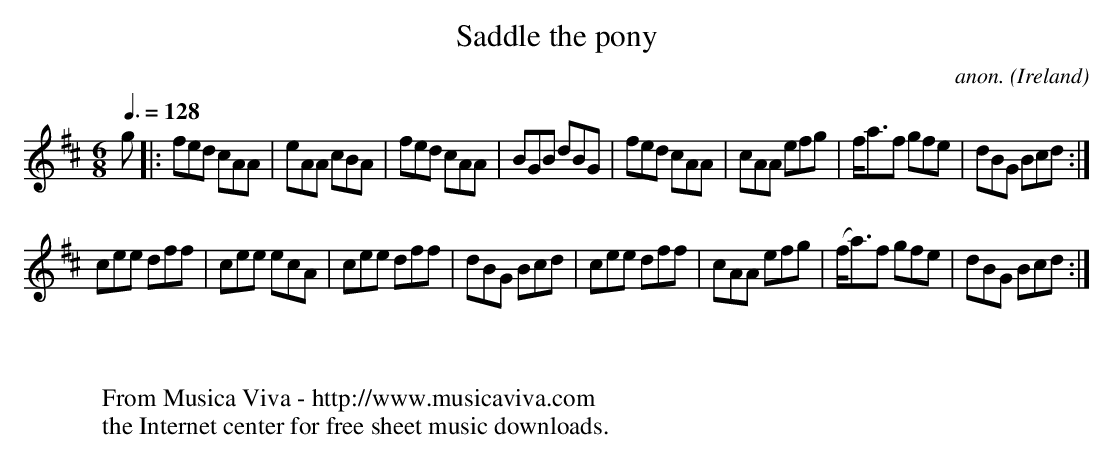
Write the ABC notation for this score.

X:1
T:Saddle the pony
C:anon.
O:Ireland
M:6/8
L:1/8
Q:3/8=128
K:Amix
g|:fed cAA|eAA cBA|fed cAA|BGB dBG|fed cAA|cAA efg|f<af gfe|dBG Bcd:|
cee dff|cee ecA|cee dff|dBG Bcd|cee dff|cAA efg|(f<a)f gfe|dBG Bcd:|
W:
W:
W:  From Musica Viva - http://www.musicaviva.com
W:  the Internet center for free sheet music downloads.
